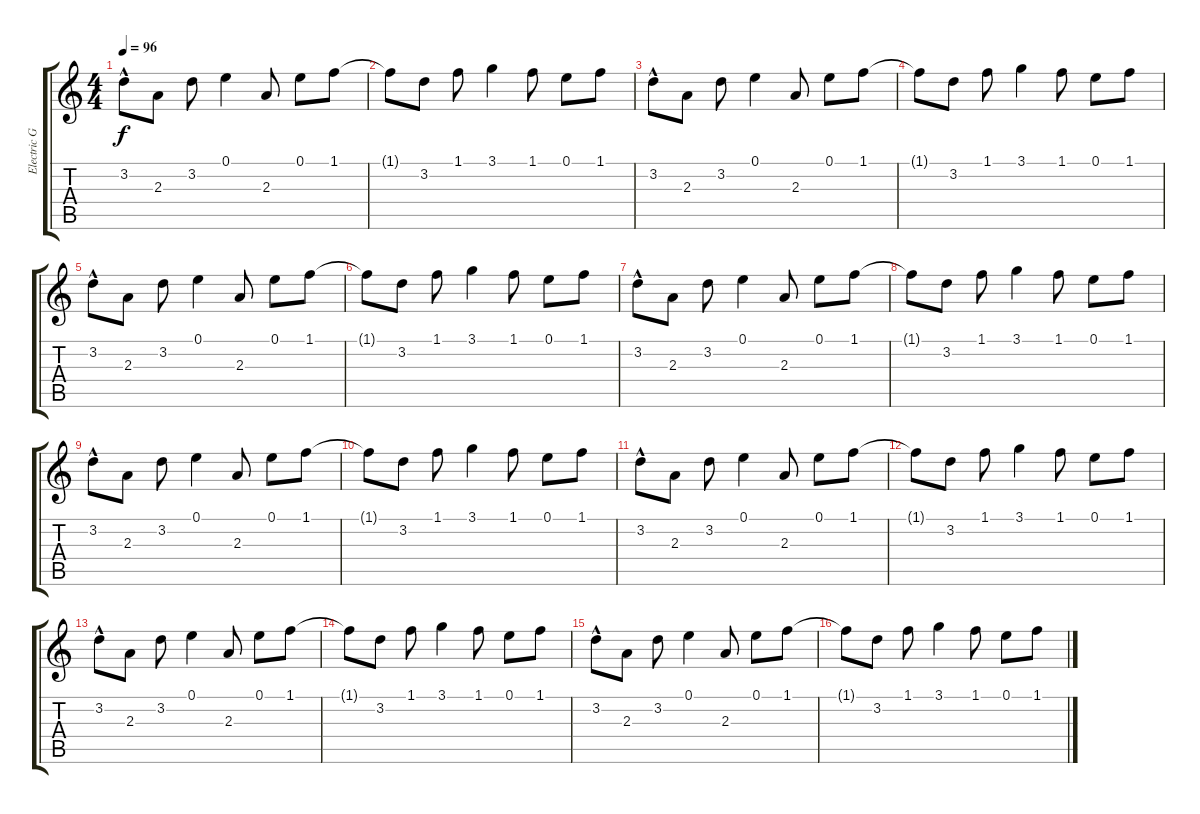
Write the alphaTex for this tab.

\track ("Electric Guitar" "Electric G") {instrument electricguitarclean}
\staff {score tabs}
\tuning (E4 B3 G3 D3 A2 E2) {hide}
\ts (4 4)
\tempo 96
\clef g2
\ks c
3.2{hac}.8{dy f instrument electricguitarclean} 2.3.8 3.2.8 0.1.4 2.3.8 0.1.8 1.1.8 |
1.1{t}.8 3.2.8 1.1.8 3.1.4 1.1.8 0.1.8 1.1.8 |
3.2{hac}.8 2.3.8 3.2.8 0.1.4 2.3.8 0.1.8 1.1.8 |
1.1{t}.8 3.2.8 1.1.8 3.1.4 1.1.8 0.1.8 1.1.8 |
3.2{hac}.8 2.3.8 3.2.8 0.1.4 2.3.8 0.1.8 1.1.8 |
1.1{t}.8 3.2.8 1.1.8 3.1.4 1.1.8 0.1.8 1.1.8 |
3.2{hac}.8 2.3.8 3.2.8 0.1.4 2.3.8 0.1.8 1.1.8 |
1.1{t}.8 3.2.8 1.1.8 3.1.4 1.1.8 0.1.8 1.1.8 |
3.2{hac}.8 2.3.8 3.2.8 0.1.4 2.3.8 0.1.8 1.1.8 |
1.1{t}.8 3.2.8 1.1.8 3.1.4 1.1.8 0.1.8 1.1.8 |
3.2{hac}.8 2.3.8 3.2.8 0.1.4 2.3.8 0.1.8 1.1.8 |
1.1{t}.8 3.2.8 1.1.8 3.1.4 1.1.8 0.1.8 1.1.8 |
3.2{hac}.8 2.3.8 3.2.8 0.1.4 2.3.8 0.1.8 1.1.8 |
1.1{t}.8 3.2.8 1.1.8 3.1.4 1.1.8 0.1.8 1.1.8 |
3.2{hac}.8 2.3.8 3.2.8 0.1.4 2.3.8 0.1.8 1.1.8 |
1.1{t}.8 3.2.8 1.1.8 3.1.4 1.1.8 0.1.8 1.1.8
